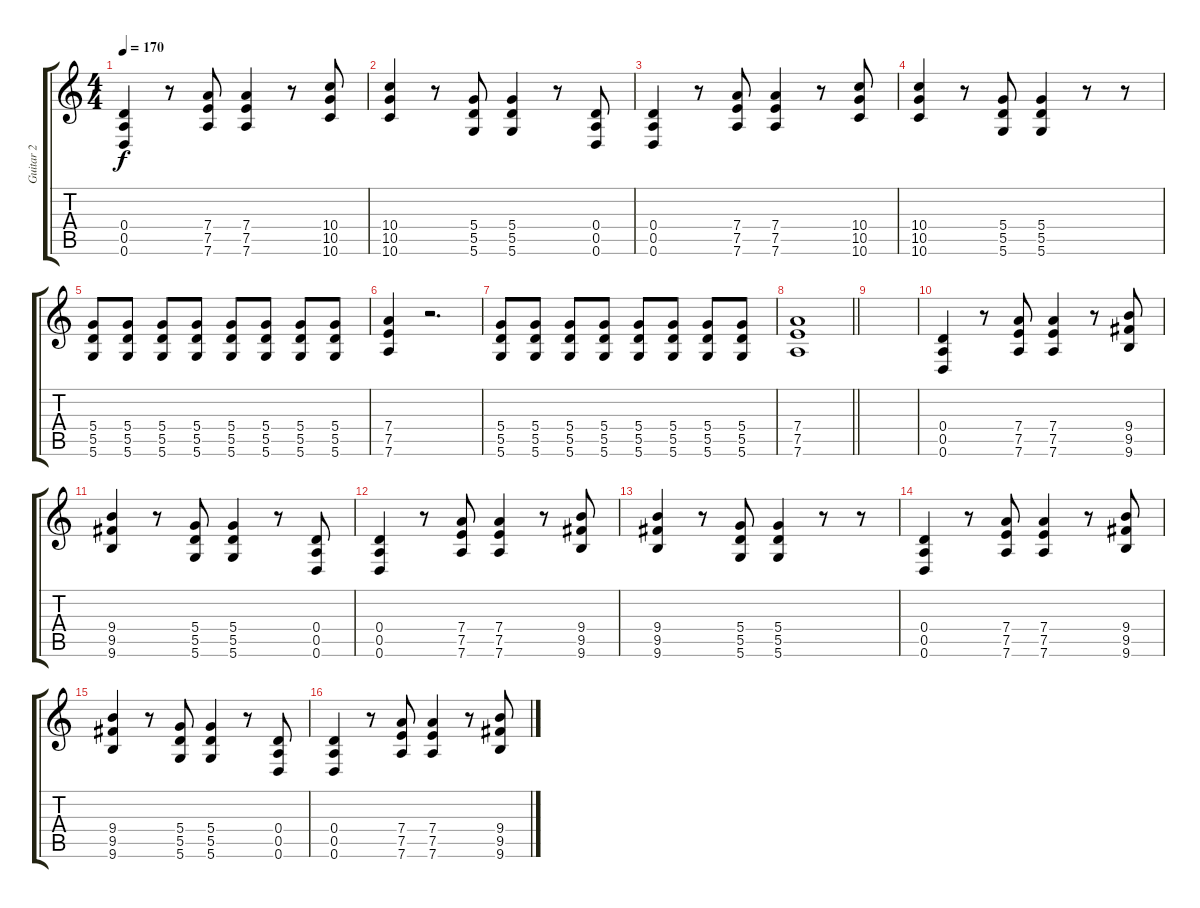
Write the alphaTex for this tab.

\track ("Guitar 2" "Guitar 2") {instrument overdrivenguitar}
\staff {score tabs}
\tuning (E4 B3 G3 D3 A2 D2) {hide}
\ts (4 4)
\tempo 170
\clef g2
\ks c
(0.4 0.5 0.6).4{dy f} r.8 (7.4 7.5 7.6).8 (7.4 7.5 7.6).4 r.8 (10.4 10.5 10.6).8 |
(10.4 10.5 10.6).4 r.8 (5.4 5.5 5.6).8 (5.4 5.5 5.6).4 r.8 (0.4 0.5 0.6).8 |
(0.4 0.5 0.6).4 r.8 (7.4 7.5 7.6).8 (7.4 7.5 7.6).4 r.8 (10.4 10.5 10.6).8 |
(10.4 10.5 10.6).4 r.8 (5.4 5.5 5.6).8 (5.4 5.5 5.6).4 r.8 r.8 |
(5.4 5.5 5.6).8 (5.4 5.5 5.6).8 (5.4 5.5 5.6).8 (5.4 5.5 5.6).8 (5.4 5.5 5.6).8 (5.4 5.5 5.6).8 (5.4 5.5 5.6).8 (5.4 5.5 5.6).8 |
(7.4 7.5 7.6).4 r.2{d} |
(5.4 5.5 5.6).8 (5.4 5.5 5.6).8 (5.4 5.5 5.6).8 (5.4 5.5 5.6).8 (5.4 5.5 5.6).8 (5.4 5.5 5.6).8 (5.4 5.5 5.6).8 (5.4 5.5 5.6).8 |
\barLineRight lightlight
(7.4 7.5 7.6).1 |
|
(0.4 0.5 0.6).4 r.8 (7.4 7.5 7.6).8 (7.4 7.5 7.6).4 r.8 (9.4 9.5 9.6).8 |
(9.4 9.5 9.6).4 r.8 (5.4 5.5 5.6).8 (5.4 5.5 5.6).4 r.8 (0.4 0.5 0.6).8 |
(0.4 0.5 0.6).4 r.8 (7.4 7.5 7.6).8 (7.4 7.5 7.6).4 r.8 (9.4 9.5 9.6).8 |
(9.4 9.5 9.6).4 r.8 (5.4 5.5 5.6).8 (5.4 5.5 5.6).4 r.8 r.8 |
(0.4 0.5 0.6).4 r.8 (7.4 7.5 7.6).8 (7.4 7.5 7.6).4 r.8 (9.4 9.5 9.6).8 |
(9.4 9.5 9.6).4 r.8 (5.4 5.5 5.6).8 (5.4 5.5 5.6).4 r.8 (0.4 0.5 0.6).8 |
(0.4 0.5 0.6).4 r.8 (7.4 7.5 7.6).8 (7.4 7.5 7.6).4 r.8 (9.4 9.5 9.6).8
